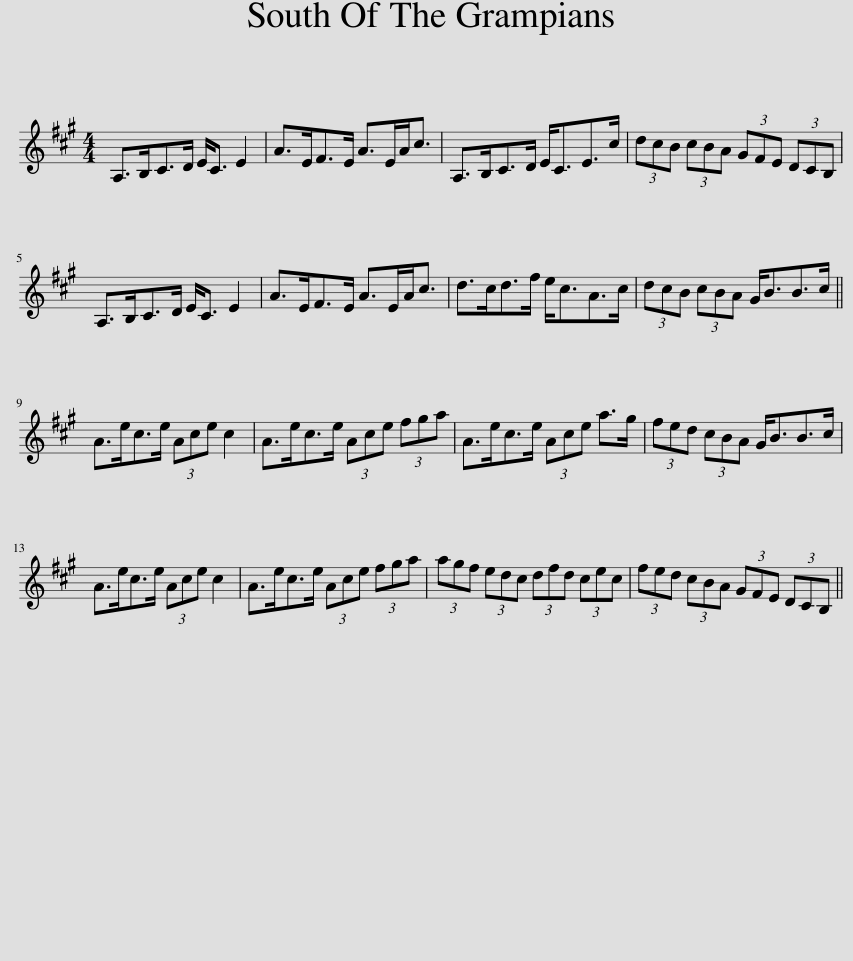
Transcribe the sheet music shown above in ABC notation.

X:1
L:1/8
M:4/4
I:linebreak $
K:A
V:1 treble
V:1
 A,>B,C>D E<C E2 | A>EF>E A>EA<c | A,>B,C>D E<CE>c | (3dcB (3cBA (3GFE (3DCB, |$ A,>B,C>D E<C E2 | %5
 A>EF>E A>EA<c | d>cd>f e<cA>c | (3dcB (3cBA G<BB>c ||$ A>ec>e (3Ace c2 | A>ec>e (3Ace (3fga | %10
 A>ec>e (3Ace a>g | (3fed (3cBA G<BB>c |$ A>ec>e (3Ace c2 | A>ec>e (3Ace (3fga | (3agf (3edc (3dfd (3cec | %15
 (3fed (3cBA (3GFE (3DCB, || %16
